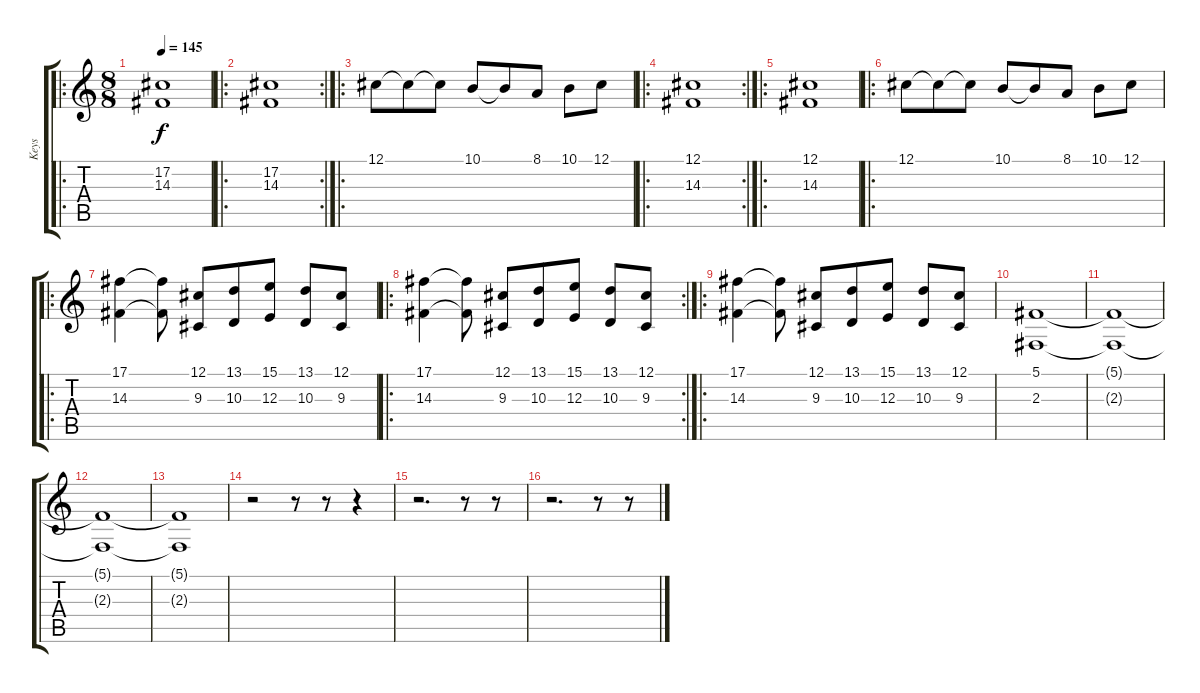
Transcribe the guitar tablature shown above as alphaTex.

\track ("Keys" "Keys") {instrument drawbarorgan}
\staff {score tabs}
\tuning (Db4 Ab3 E3 B2 Gb2 B1) {hide}
\ro
\ts (8 8)
\tempo 145
\clef g2
\ks c
(17.2 14.3).1{dy f} |
\ro
\rc 2
(17.2 14.3).1 |
\ro
12.1.8 12.1{t}.8 12.1{t}.8 10.1.8 10.1{t}.8 8.1.8 10.1.8 12.1.8 |
\ro
\rc 2
(12.1 14.3).1 |
\ro
(12.1 14.3).1 |
\ro
12.1.8 12.1{t}.8 12.1{t}.8 10.1.8 10.1{t}.8 8.1.8 10.1.8 12.1.8 |
\ro
(17.1 14.3).4 (17.1{t} 14.3{t}).8 (12.1 9.3).8 (13.1 10.3).8 (15.1 12.3).8 (13.1 10.3).8 (12.1 9.3).8 |
\ro
\rc 2
(17.1 14.3).4 (17.1{t} 14.3{t}).8 (12.1 9.3).8 (13.1 10.3).8 (15.1 12.3).8 (13.1 10.3).8 (12.1 9.3).8 |
\ro
(17.1 14.3).4 (17.1{t} 14.3{t}).8 (12.1 9.3).8 (13.1 10.3).8 (15.1 12.3).8 (13.1 10.3).8 (12.1 9.3).8 |
(5.1 2.3).1 |
(5.1{t} 2.3{t}).1 |
(5.1{t} 2.3{t}).1 |
(5.1{t} 2.3{t}).1 |
r.2 r.8 r.8 r.4 |
r.2{d} r.8 r.8 |
r.2{d} r.8 r.8
